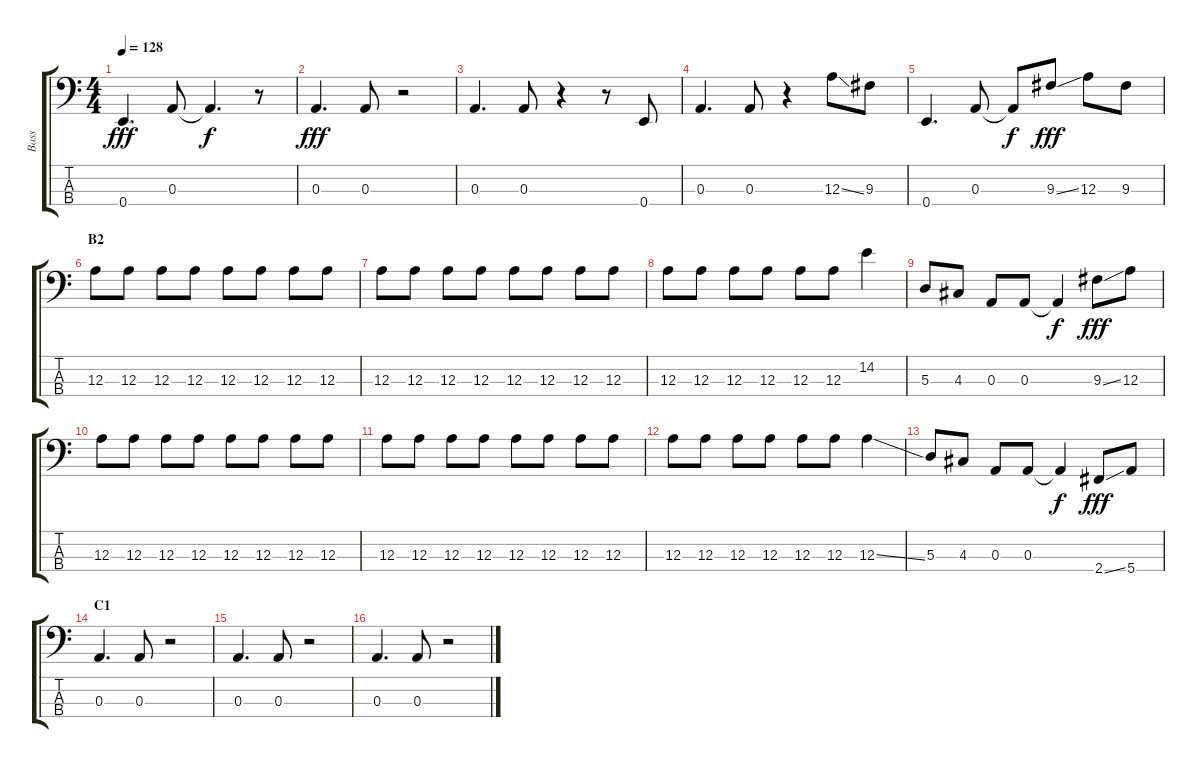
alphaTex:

\track ("Bass" "Bass") {instrument electricbassfinger}
\staff {score tabs}
\tuning (G2 D2 A1 E1) {hide}
\ts (4 4)
\tempo 128
\clef f4
\ks c
0.4.4{d dy fff} 0.3.8 0.3{t}.4{d dy f} r.8 |
0.3.4{d dy fff} 0.3.8 r.2 |
0.3.4{d} 0.3.8 r.4 r.8 0.4.8 |
0.3.4{d} 0.3.8 r.4 12.3{ss}.8 9.3.8 |
0.4.4{d} 0.3.8 0.3{t}.8{dy f} 9.3{ss}.8{dy fff} 12.3.8 9.3.8 |
\section ("" "B2")
12.3.8 12.3.8 12.3.8 12.3.8 12.3.8 12.3.8 12.3.8 12.3.8 |
12.3.8 12.3.8 12.3.8 12.3.8 12.3.8 12.3.8 12.3.8 12.3.8 |
12.3.8 12.3.8 12.3.8 12.3.8 12.3.8 12.3.8 14.2.4 |
5.3.8 4.3.8 0.3.8 0.3.8 0.3{t}.4{dy f} 9.3{ss}.8{dy fff} 12.3.8 |
12.3.8 12.3.8 12.3.8 12.3.8 12.3.8 12.3.8 12.3.8 12.3.8 |
12.3.8 12.3.8 12.3.8 12.3.8 12.3.8 12.3.8 12.3.8 12.3.8 |
12.3.8 12.3.8 12.3.8 12.3.8 12.3.8 12.3.8 12.3{ss}.4 |
5.3.8 4.3.8 0.3.8 0.3.8 0.3{t}.4{dy f} 2.4{ss}.8{dy fff} 5.4.8 |
\section ("" "C1")
0.3.4{d} 0.3.8 r.2 |
0.3.4{d} 0.3.8 r.2 |
0.3.4{d} 0.3.8 r.2
